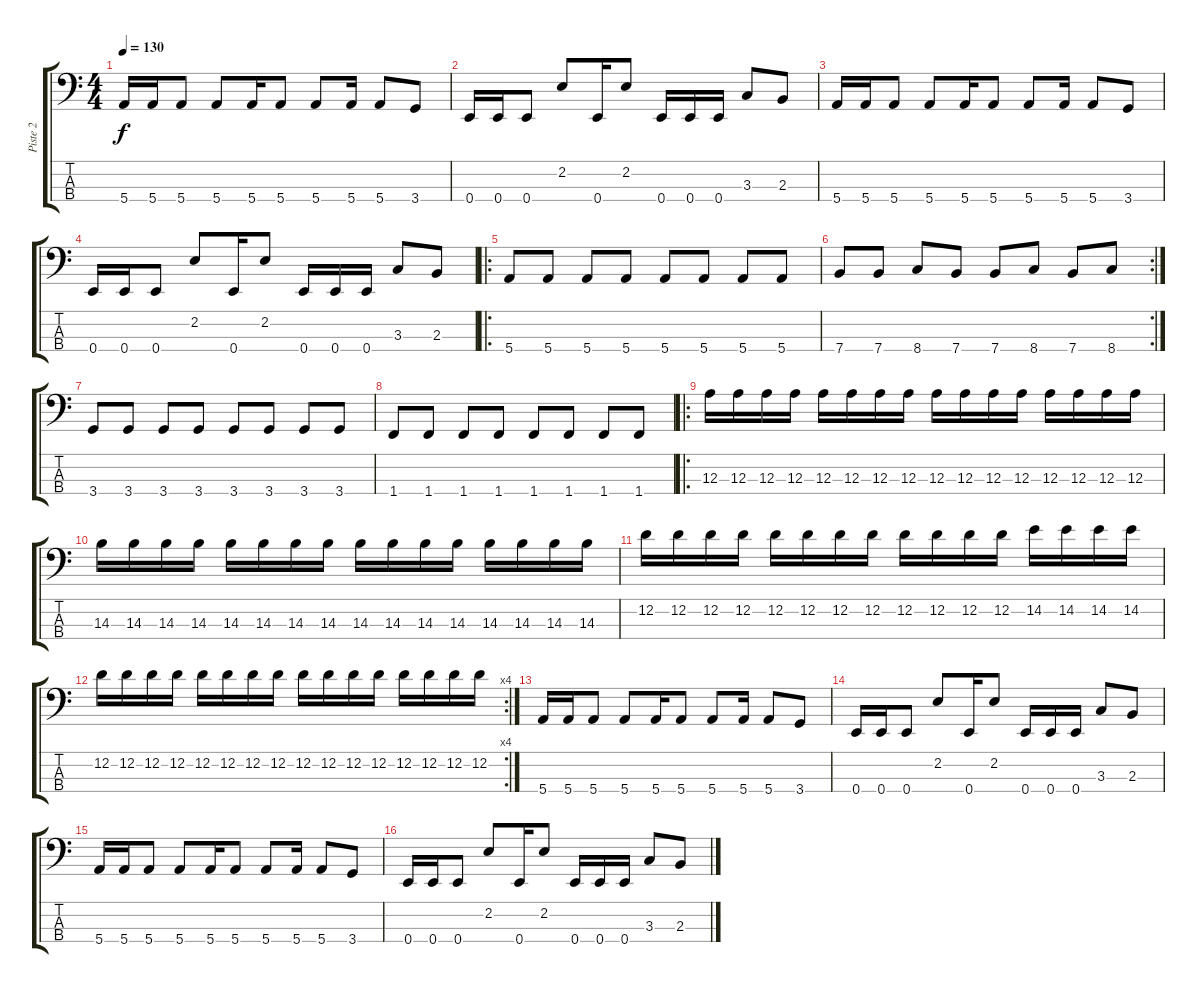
\track ("Piste 2" "Piste 2") {instrument electricbassfinger}
\staff {score tabs}
\tuning (G2 D2 A1 E1) {hide}
\ts (4 4)
\tempo 130
\clef f4
\ks c
5.4.16{dy f} 5.4.16 5.4.8 5.4.8 5.4.16 5.4.8 5.4.8 5.4.16 5.4.8 3.4.8 |
0.4.16 0.4.16 0.4.8 2.2.8 0.4.16 2.2.8 0.4.16 0.4.16 0.4.16 3.3.8 2.3.8 |
5.4.16 5.4.16 5.4.8 5.4.8 5.4.16 5.4.8 5.4.8 5.4.16 5.4.8 3.4.8 |
0.4.16 0.4.16 0.4.8 2.2.8 0.4.16 2.2.8 0.4.16 0.4.16 0.4.16 3.3.8 2.3.8 |
\ro
5.4.8 5.4.8 5.4.8 5.4.8 5.4.8 5.4.8 5.4.8 5.4.8 |
\rc 2
7.4.8 7.4.8 8.4.8 7.4.8 7.4.8 8.4.8 7.4.8 8.4.8 |
3.4.8 3.4.8 3.4.8 3.4.8 3.4.8 3.4.8 3.4.8 3.4.8 |
1.4.8 1.4.8 1.4.8 1.4.8 1.4.8 1.4.8 1.4.8 1.4.8 |
\ro
12.3.16 12.3.16 12.3.16 12.3.16 12.3.16 12.3.16 12.3.16 12.3.16 12.3.16 12.3.16 12.3.16 12.3.16 12.3.16 12.3.16 12.3.16 12.3.16 |
14.3.16 14.3.16 14.3.16 14.3.16 14.3.16 14.3.16 14.3.16 14.3.16 14.3.16 14.3.16 14.3.16 14.3.16 14.3.16 14.3.16 14.3.16 14.3.16 |
12.2.16 12.2.16 12.2.16 12.2.16 12.2.16 12.2.16 12.2.16 12.2.16 12.2.16 12.2.16 12.2.16 12.2.16 14.2.16 14.2.16 14.2.16 14.2.16 |
\rc 4
12.2.16 12.2.16 12.2.16 12.2.16 12.2.16 12.2.16 12.2.16 12.2.16 12.2.16 12.2.16 12.2.16 12.2.16 12.2.16 12.2.16 12.2.16 12.2.16 |
5.4.16 5.4.16 5.4.8 5.4.8 5.4.16 5.4.8 5.4.8 5.4.16 5.4.8 3.4.8 |
0.4.16 0.4.16 0.4.8 2.2.8 0.4.16 2.2.8 0.4.16 0.4.16 0.4.16 3.3.8 2.3.8 |
5.4.16 5.4.16 5.4.8 5.4.8 5.4.16 5.4.8 5.4.8 5.4.16 5.4.8 3.4.8 |
0.4.16 0.4.16 0.4.8 2.2.8 0.4.16 2.2.8 0.4.16 0.4.16 0.4.16 3.3.8 2.3.8
